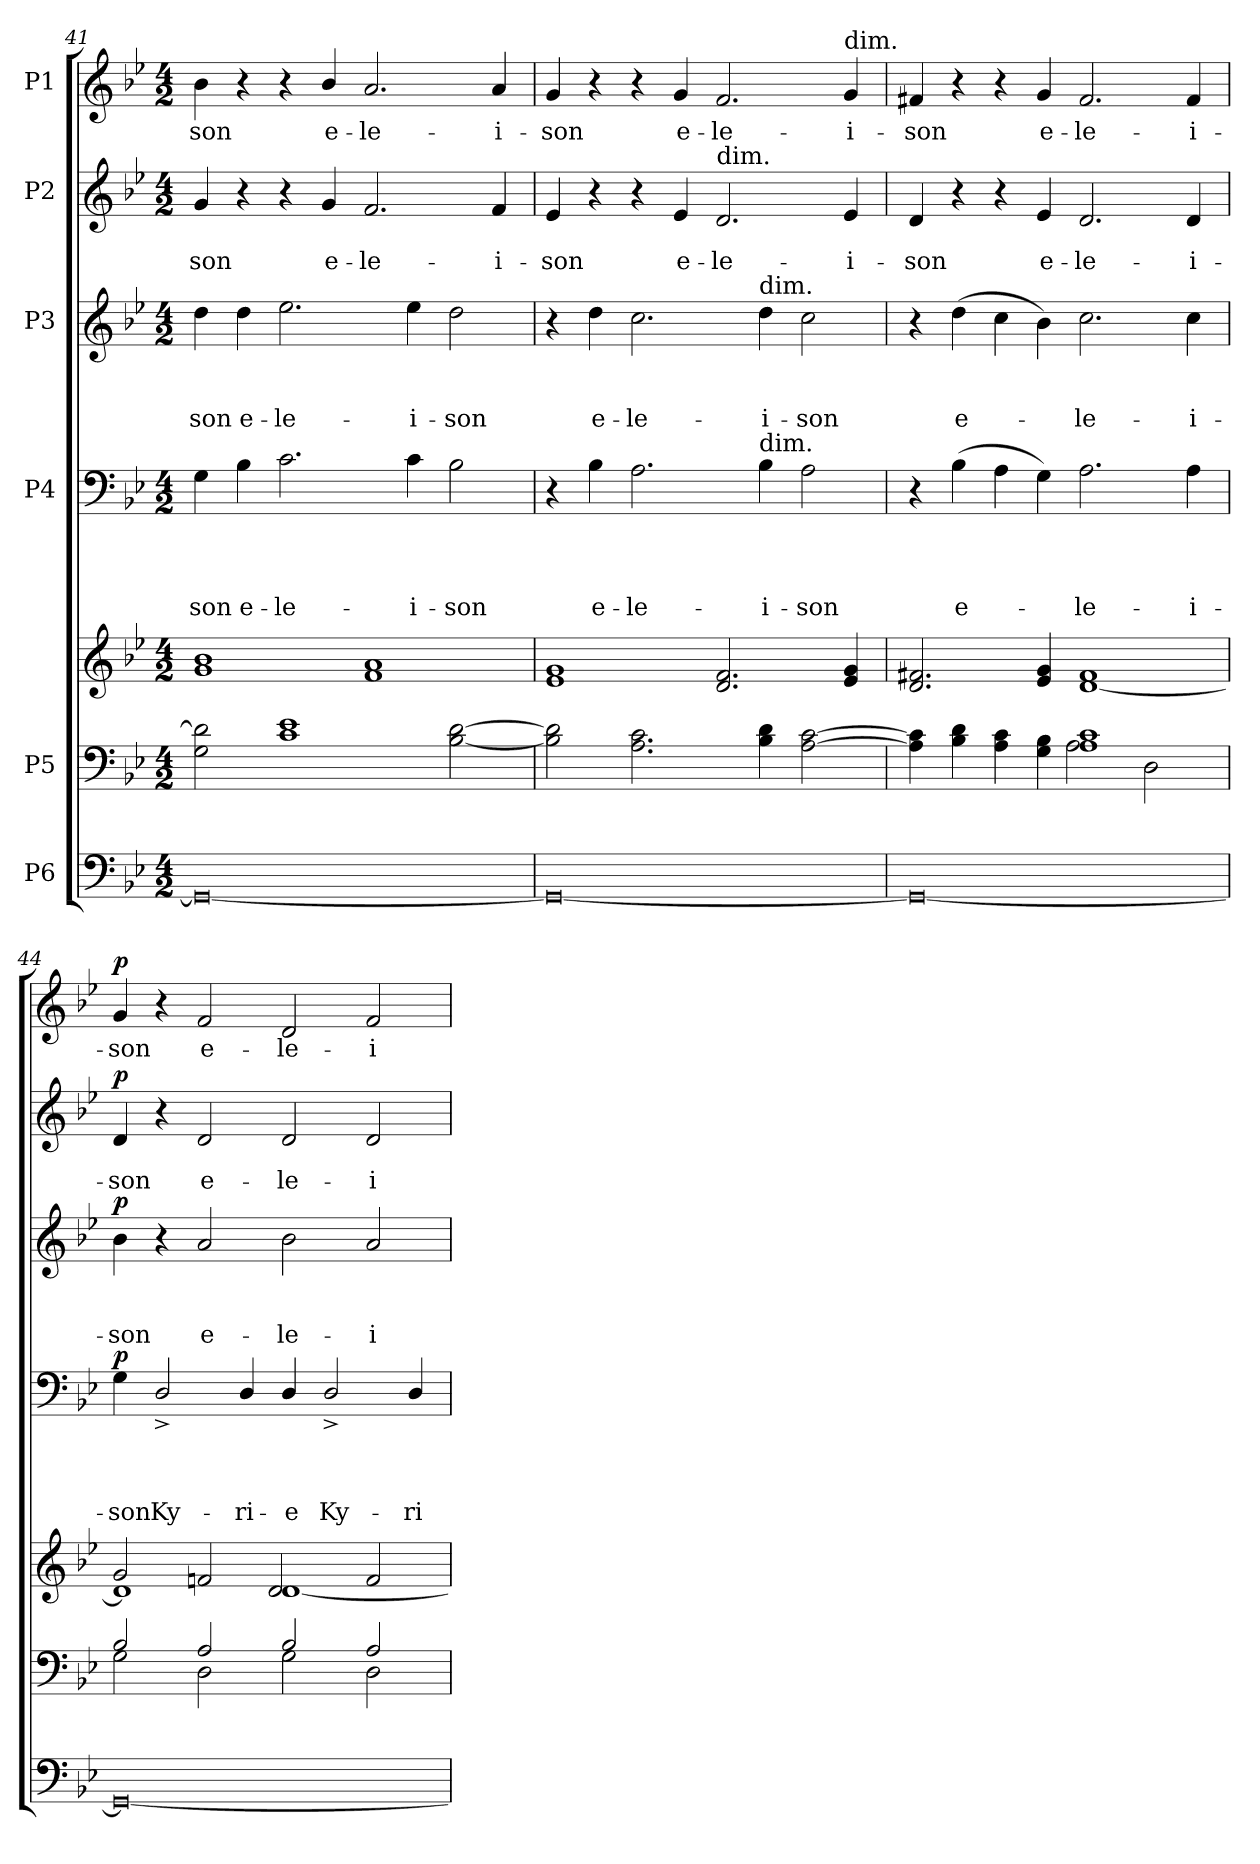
**kern	**kern	**kern	**kern	**text	**text	**text	**text	**dynam	**kern	**text	**text	**text	**dynam	**kern	**text	**text	**dynam	**kern	**text	**dynam
*part6	*part5	*part5	*part4	*part4	*part4	*part4	*part4	*part4	*part3	*part3	*part3	*part3	*part3	*part2	*part2	*part2	*part2	*part1	*part1	*part1
*staff7	*staff6	*staff5	*staff4	*staff4	*staff4	*staff4	*staff4	*staff4	*staff3	*staff3	*staff3	*staff3	*staff3	*staff2	*staff2	*staff2	*staff2	*staff1	*staff1	*staff1
*I"P6	*I"P5	*	*I"P4	*	*	*	*	*	*I"P3	*	*	*	*	*I"P2	*	*	*	*I"P1	*	*
!!LO:LB:g=z
*clefF4	*clefF4	*clefG2	*clefF4	*	*	*	*	*	*clefG2	*	*	*	*	*clefG2	*	*	*	*clefG2	*	*
*	*	*	*	*	*	*	*	*	*ITrd7c12	*	*	*	*	*	*	*	*	*	*	*
*k[b-e-]	*k[b-e-]	*k[b-e-]	*k[b-e-]	*	*	*	*	*	*k[b-e-]	*	*	*	*	*k[b-e-]	*	*	*	*k[b-e-]	*	*
*B-:	*B-:	*B-:	*B-:	*	*	*	*	*	*B-:	*	*	*	*	*B-:	*	*	*	*B-:	*	*
*M4/2	*M4/2	*M4/2	*M4/2	*	*	*	*	*	*M4/2	*	*	*	*	*M4/2	*	*	*	*M4/2	*	*
=41	=41	=41	=41	=41	=41	=41	=41	=41	=41	=41	=41	=41	=41	=41	=41	=41	=41	=41	=41	=41
*	*^	*^	*	*	*	*	*	*	*	*	*	*	*	*	*	*	*	*	*	*
*	*	*	*	*^	*	*	*	*	*	*	*	*	*	*	*	*	*	*	*	*	*	*
!	!	!	!	!	!	!	!	!	!	!LO:LY:b	!	!	!	!	!LO:LY:b	!	!	!	!LO:LY:b	!	!	!LO:LY:b	!
0GG_	2ryy	2G\ 2d\]	0ryy	0ryy	1g 1b-	4G\	.	.	.	-son	.	4d\	.	.	-son	.	4g/	.	-son	.	4b-\	-son	.
!	!	!	!	!	!	!	!	!	!	!LO:LY:b	!	!	!	!	!LO:LY:b	!	!	!	!	!	!	!	!
.	.	.	.	.	.	4B-\	.	.	.	e-	.	4d\	.	.	e-	.	4r	.	.	.	4r	.	.
!	!	!	!	!	!	!	!	!	!	!LO:LY:b	!	!	!	!	!LO:LY:b	!	!	!	!	!	!	!	!
.	1c 1e-	1.ryy	.	.	.	2.c\	.	.	.	-le-	.	2.e-\	.	.	-le-	.	4r	.	.	.	4r	.	.
!	!	!	!	!	!	!	!	!	!	!	!	!	!	!	!	!	!	!	!LO:LY:b	!	!	!LO:LY:b	!
.	.	.	.	.	.	.	.	.	.	.	.	.	.	.	.	.	4g/	.	e-	.	4b-/	e-	.
!	!	!	!	!	!	!	!	!	!	!	!	!	!	!	!	!	!	!	!LO:LY:b	!	!	!LO:LY:b	!
.	.	.	.	.	1f 1a	.	.	.	.	.	.	.	.	.	.	.	2.f/	.	-le-	.	2.a/	-le-	.
!	!	!	!	!	!	!	!	!	!	!LO:LY:b	!	!	!	!	!LO:LY:b	!	!	!	!	!	!	!	!
.	.	.	.	.	.	4c\	.	.	.	-i-	.	4e-\	.	.	-i-	.	.	.	.	.	.	.	.
!	!	!	!	!	!	!	!	!	!	!LO:LY:b	!	!	!	!	!LO:LY:b	!	!	!	!	!	!	!	!
.	[<2B-\ [>2d\	.	.	.	.	2B-\	.	.	.	-son	.	2d\	.	.	-son	.	.	.	.	.	.	.	.
!	!	!	!	!	!	!	!	!	!	!	!	!	!	!	!	!	!	!	!LO:LY:b	!	!	!LO:LY:b	!
.	.	.	.	.	.	.	.	.	.	.	.	.	.	.	.	.	4f/	.	-i-	.	4a/	-i-	.
=42	=42	=42	=42	=42	=42	=42	=42	=42	=42	=42	=42	=42	=42	=42	=42	=42	=42	=42	=42	=42	=42	=42	=42
!	!	!	!	!	!	!	!	!	!	!	!	!	!	!	!	!	!	!	!LO:LY:b	!	!	!LO:LY:b	!
0GG_	2B-\] 2d\]	0ryy	0ryy	0ryy	1e- 1g	4r	.	.	.	.	.	4r	.	.	.	.	4e-/	.	-son	.	4g/	-son	.
!	!	!	!	!	!	!	!	!	!	!LO:LY:b	!	!	!	!	!LO:LY:b	!	!	!	!	!	!	!	!
.	.	.	.	.	.	4B-\	.	.	.	e-	.	4d\	.	.	e-	.	4r	.	.	.	4r	.	.
!	!	!	!	!	!	!	!	!	!	!LO:LY:b	!	!	!	!	!LO:LY:b	!	!	!	!	!	!	!	!
.	2.A\ 2.c\	.	.	.	.	2.A\	.	.	.	-le-	.	2.c\	.	.	-le-	.	4r	.	.	.	4r	.	.
!	!	!	!	!	!	!	!	!	!	!	!	!	!	!	!	!	!	!	!LO:LY:b	!	!	!LO:LY:b	!
.	.	.	.	.	.	.	.	.	.	.	.	.	.	.	.	.	4e-/	.	e-	.	4g/	e-	.
!	!	!	!	!	!	!	!	!	!	!	!	!	!	!	!	!	!LO:TX:a:t=dim.	!	!	!	!	!	!
!	!	!	!	!	!	!	!	!	!	!	!	!	!	!	!	!	!	!	!LO:LY:b	!	!	!LO:LY:b	!
.	.	.	.	.	2.d/ 2.f/	.	.	.	.	.	.	.	.	.	.	.	2.d/	.	-le-	.	2.f/	-le-	.
!	!	!	!	!	!	!	!	!	!	!	!	!LO:TX:a:t=dim.	!	!	!	!	!	!	!	!	!	!	!
!	!	!	!	!	!	!LO:TX:a:t=dim.	!	!	!	!	!	!	!	!	!	!	!	!	!	!	!	!	!
!	!	!	!	!	!	!	!	!	!	!LO:LY:b	!	!	!	!	!LO:LY:b	!	!	!	!	!	!	!	!
.	4B-\ 4d\	.	.	.	.	4B-\	.	.	.	-i-	.	4d\	.	.	-i-	.	.	.	.	.	.	.	.
!	!	!	!	!	!	!	!	!	!	!LO:LY:b	!	!	!	!	!LO:LY:b	!	!	!	!	!	!	!	!
.	[<2A\ [>2c\	.	.	.	.	2A\	.	.	.	-son	.	2c\	.	.	-son	.	.	.	.	.	.	.	.
!	!	!	!	!	!	!	!	!	!	!	!	!	!	!	!	!	!	!	!	!	!LO:TX:a:t=dim.	!	!
!	!	!	!	!	!	!	!	!	!	!	!	!	!	!	!	!	!	!	!LO:LY:b	!	!	!LO:LY:b	!
.	.	.	.	.	4e-/ 4g/	.	.	.	.	.	.	.	.	.	.	.	4e-/	.	-i-	.	4g/	-i-	.
=43	=43	=43	=43	=43	=43	=43	=43	=43	=43	=43	=43	=43	=43	=43	=43	=43	=43	=43	=43	=43	=43	=43	=43
!	!	!	!	!	!	!	!	!	!	!	!	!	!	!	!	!	!	!	!LO:LY:b	!	!	!LO:LY:b	!
0GG_	4A\] 4c\]	1ryy	0ryy	1ryy	2.d/ 2.f#X/	4r	.	.	.	.	.	4r	.	.	.	.	4d/	.	-son	.	4f#X/	-son	.
!	!	!	!	!	!	!	!	!	!	!LO:LY:b	!	!	!	!	!LO:LY:b	!	!	!	!	!	!	!	!
.	4B-\ 4d\	.	.	.	.	(>4B-\	.	.	.	e-	.	(>4d\	.	.	e-	.	4r	.	.	.	4r	.	.
.	4A\ 4c\	.	.	.	.	4A\	.	.	.	.	.	4c\	.	.	.	.	4r	.	.	.	4r	.	.
!	!	!	!	!	!	!	!	!	!	!	!	!	!	!	!	!	!	!	!LO:LY:b	!	!	!LO:LY:b	!
.	4G\ 4B-\	.	.	.	4e-/ 4g/	4G\)	.	.	.	.	.	4B-\)	.	.	.	.	4e-/	.	e-	.	4g/	e-	.
!	!	!	!	!	!	!	!	!	!	!LO:LY:b	!	!	!	!	!LO:LY:b	!	!	!	!LO:LY:b	!	!	!LO:LY:b	!
.	1A 1c	2A\	.	[<1d	1f#	2.A\	.	.	.	-le-	.	2.c\	.	.	-le-	.	2.d/	.	-le-	.	2.f#/	-le-	.
.	.	2D\	.	.	.	.	.	.	.	.	.	.	.	.	.	.	.	.	.	.	.	.	.
!	!	!	!	!	!	!	!	!	!	!LO:LY:b	!	!	!	!	!LO:LY:b	!	!	!	!LO:LY:b	!	!	!LO:LY:b	!
.	.	.	.	.	.	4A\	.	.	.	-i-	.	4c\	.	.	-i-	.	4d/	.	-i-	.	4f#/	-i-	.
=44	=44	=44	=44	=44	=44	=44	=44	=44	=44	=44	=44	=44	=44	=44	=44	=44	=44	=44	=44	=44	=44	=44	=44
!	!	!	!	!	!	!	!	!	!	!LO:LY:b	!LO:DY:a	!	!	!	!LO:LY:b	!LO:DY:a	!	!	!LO:LY:b	!LO:DY:a	!	!LO:LY:b	!LO:DY:a
0GG_	2B-/	2G\	0ryy	1d]	2g/	4G\	.	.	.	-son	p	4B-\	.	.	-son	p	4d/	.	-son	p	4g/	-son	p
!	!	!	!	!	!	!	!	!	!	!LO:LY:b	!	!	!	!	!	!	!	!	!	!	!	!	!
.	.	.	.	.	.	2D^>/	.	.	.	Ky-	.	4r	.	.	.	.	4r	.	.	.	4r	.	.
!	!	!	!	!	!	!	!	!	!	!	!	!	!	!	!LO:LY:b	!	!	!	!LO:LY:b	!	!	!LO:LY:b	!
.	2A/	2D\	.	.	2fni/	.	.	.	.	.	.	2A/	.	.	e-	.	2d/	.	e-	.	2f/	e-	.
!	!	!	!	!	!	!	!	!	!	!LO:LY:b	!	!	!	!	!	!	!	!	!	!	!	!	!
.	.	.	.	.	.	4D/	.	.	.	-ri-	.	.	.	.	.	.	.	.	.	.	.	.	.
!	!	!	!	!	!	!	!	!	!	!LO:LY:b	!	!	!	!	!LO:LY:b	!	!	!	!LO:LY:b	!	!	!LO:LY:b	!
.	2B-/	2G\	.	[<1d	2d/	4D/	.	.	.	-e	.	2B-\	.	.	-le-	.	2d/	.	-le-	.	2d/	-le-	.
!	!	!	!	!	!	!	!	!	!	!LO:LY:b	!	!	!	!	!	!	!	!	!	!	!	!	!
.	.	.	.	.	.	2D^>/	.	.	.	Ky-	.	.	.	.	.	.	.	.	.	.	.	.	.
!	!	!	!	!	!	!	!	!	!	!	!	!	!	!	!LO:LY:b	!	!	!	!LO:LY:b	!	!	!LO:LY:b	!
.	2A/	2D\	.	.	2f/	.	.	.	.	.	.	2A/	.	.	-i-	.	2d/	.	-i-	.	2f/	-i-	.
!	!	!	!	!	!	!	!	!	!	!LO:LY:b	!	!	!	!	!	!	!	!	!	!	!	!	!
.	.	.	.	.	.	4D/	.	.	.	-ri-	.	.	.	.	.	.	.	.	.	.	.	.	.
*	*v	*v	*	*	*	*	*	*	*	*	*	*	*	*	*	*	*	*	*	*	*	*	*
*	*	*v	*v	*v	*	*	*	*	*	*	*	*	*	*	*	*	*	*	*	*	*	*
=	=	=	=	=	=	=	=	=	=	=	=	=	=	=	=	=	=	=	=	=
*-	*-	*-	*-	*-	*-	*-	*-	*-	*-	*-	*-	*-	*-	*-	*-	*-	*-	*-	*-	*-
